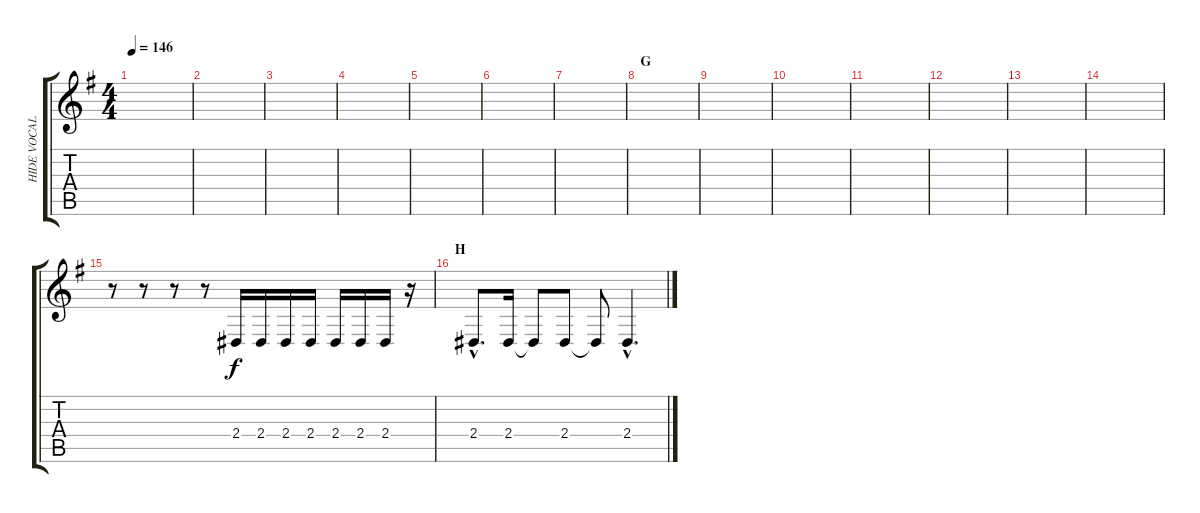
\track ("HIDE VOCAL" "HIDE VOCAL") {instrument oboe}
\staff {score tabs}
\tuning (Eb4 Bb3 Gb3 Db3 Ab2 Eb2) {hide}
\ts (4 4)
\tempo 146
\clef g2
\ks eminor
|
|
|
|
|
|
|
\section ("" "G")
|
|
|
|
|
|
|
r.8 r.8 r.8 r.8 2.4.16 2.4.16 2.4.16 2.4.16 2.4.16 2.4.16 2.4.16 r.16 |
\section ("" "H")
2.4{hac}.8{d} 2.4.16 2.4{t}.8 2.4.8 2.4{t}.8 2.4{hac}.4{d}
